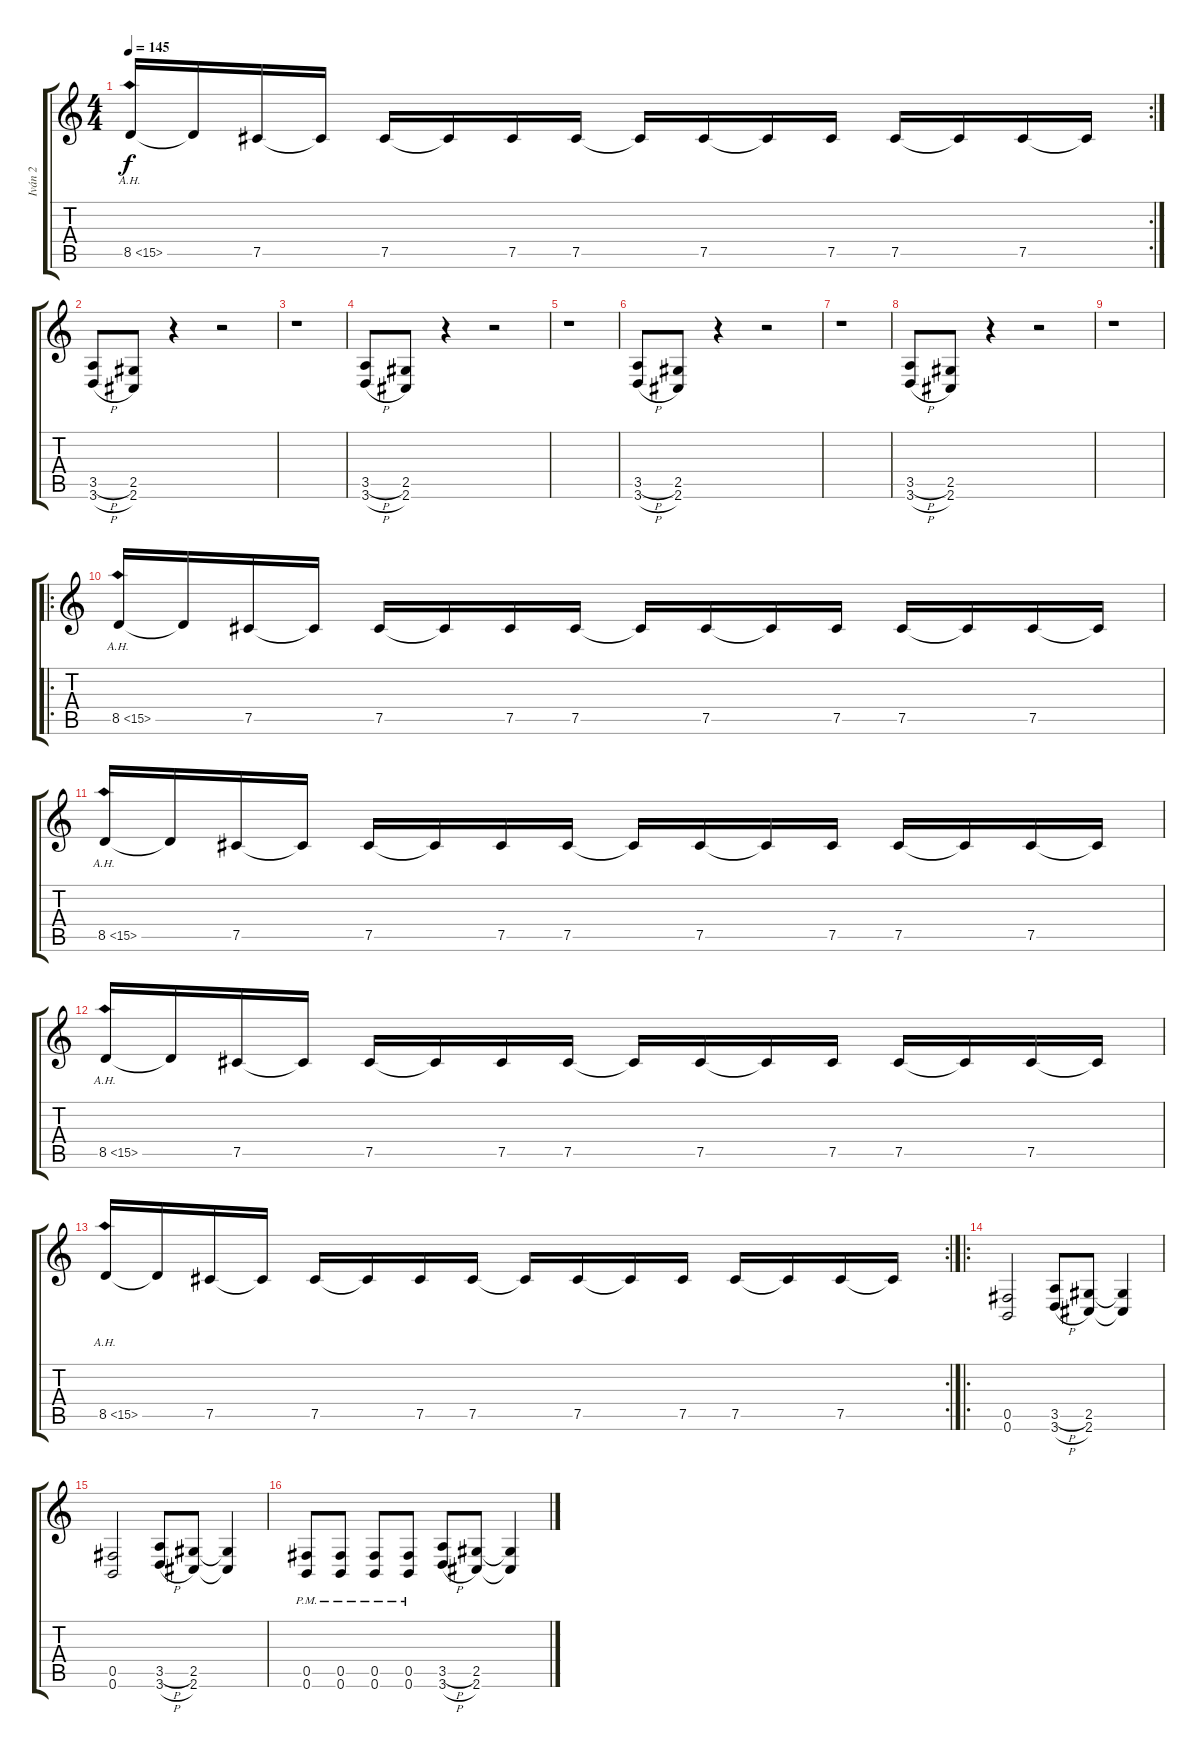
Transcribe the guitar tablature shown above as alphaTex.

\track ("Iván 2" "Iván 2") {instrument overdrivenguitar}
\staff {score tabs}
\tuning (Db4 Ab3 E3 B2 Gb2 B1) {hide}
\rc 2
\ts (4 4)
\tempo 145
\clef g2
\ks c
8.5{ah 7}.16{dy f} 8.5{t}.16 7.5.16 7.5{t}.16 7.5.16 7.5{t}.16 7.5.16 7.5.16 7.5{t}.16 7.5.16 7.5{t}.16 7.5.16 7.5.16 7.5{t}.16 7.5.16 7.5{t}.16 |
(3.5{h} 3.6{h}).8 (2.5 2.6).8 r.4 r.2 |
r.1 |
(3.5{h} 3.6{h}).8 (2.5 2.6).8 r.4 r.2 |
r.1 |
(3.5{h} 3.6{h}).8 (2.5 2.6).8 r.4 r.2 |
r.1 |
(3.5{h} 3.6{h}).8 (2.5 2.6).8 r.4 r.2 |
r.1 |
\ro
8.5{ah 7}.16 8.5{t}.16 7.5.16 7.5{t}.16 7.5.16 7.5{t}.16 7.5.16 7.5.16 7.5{t}.16 7.5.16 7.5{t}.16 7.5.16 7.5.16 7.5{t}.16 7.5.16 7.5{t}.16 |
8.5{ah 7}.16 8.5{t}.16 7.5.16 7.5{t}.16 7.5.16 7.5{t}.16 7.5.16 7.5.16 7.5{t}.16 7.5.16 7.5{t}.16 7.5.16 7.5.16 7.5{t}.16 7.5.16 7.5{t}.16 |
8.5{ah 7}.16 8.5{t}.16 7.5.16 7.5{t}.16 7.5.16 7.5{t}.16 7.5.16 7.5.16 7.5{t}.16 7.5.16 7.5{t}.16 7.5.16 7.5.16 7.5{t}.16 7.5.16 7.5{t}.16 |
\rc 2
8.5{ah 7}.16 8.5{t}.16 7.5.16 7.5{t}.16 7.5.16 7.5{t}.16 7.5.16 7.5.16 7.5{t}.16 7.5.16 7.5{t}.16 7.5.16 7.5.16 7.5{t}.16 7.5.16 7.5{t}.16 |
\ro
(0.5 0.6).2 (3.5{h} 3.6{h}).8 (2.5 2.6).8 (2.5{t} 2.6{t}).4 |
(0.5 0.6).2 (3.5{h} 3.6{h}).8 (2.5 2.6).8 (2.5{t} 2.6{t}).4 |
(0.5 0.6{pm}).8 (0.5 0.6{pm}).8 (0.5 0.6{pm}).8 (0.5 0.6{pm}).8 (3.5{h} 3.6{h}).8 (2.5 2.6).8 (2.5{t} 2.6{t}).4
